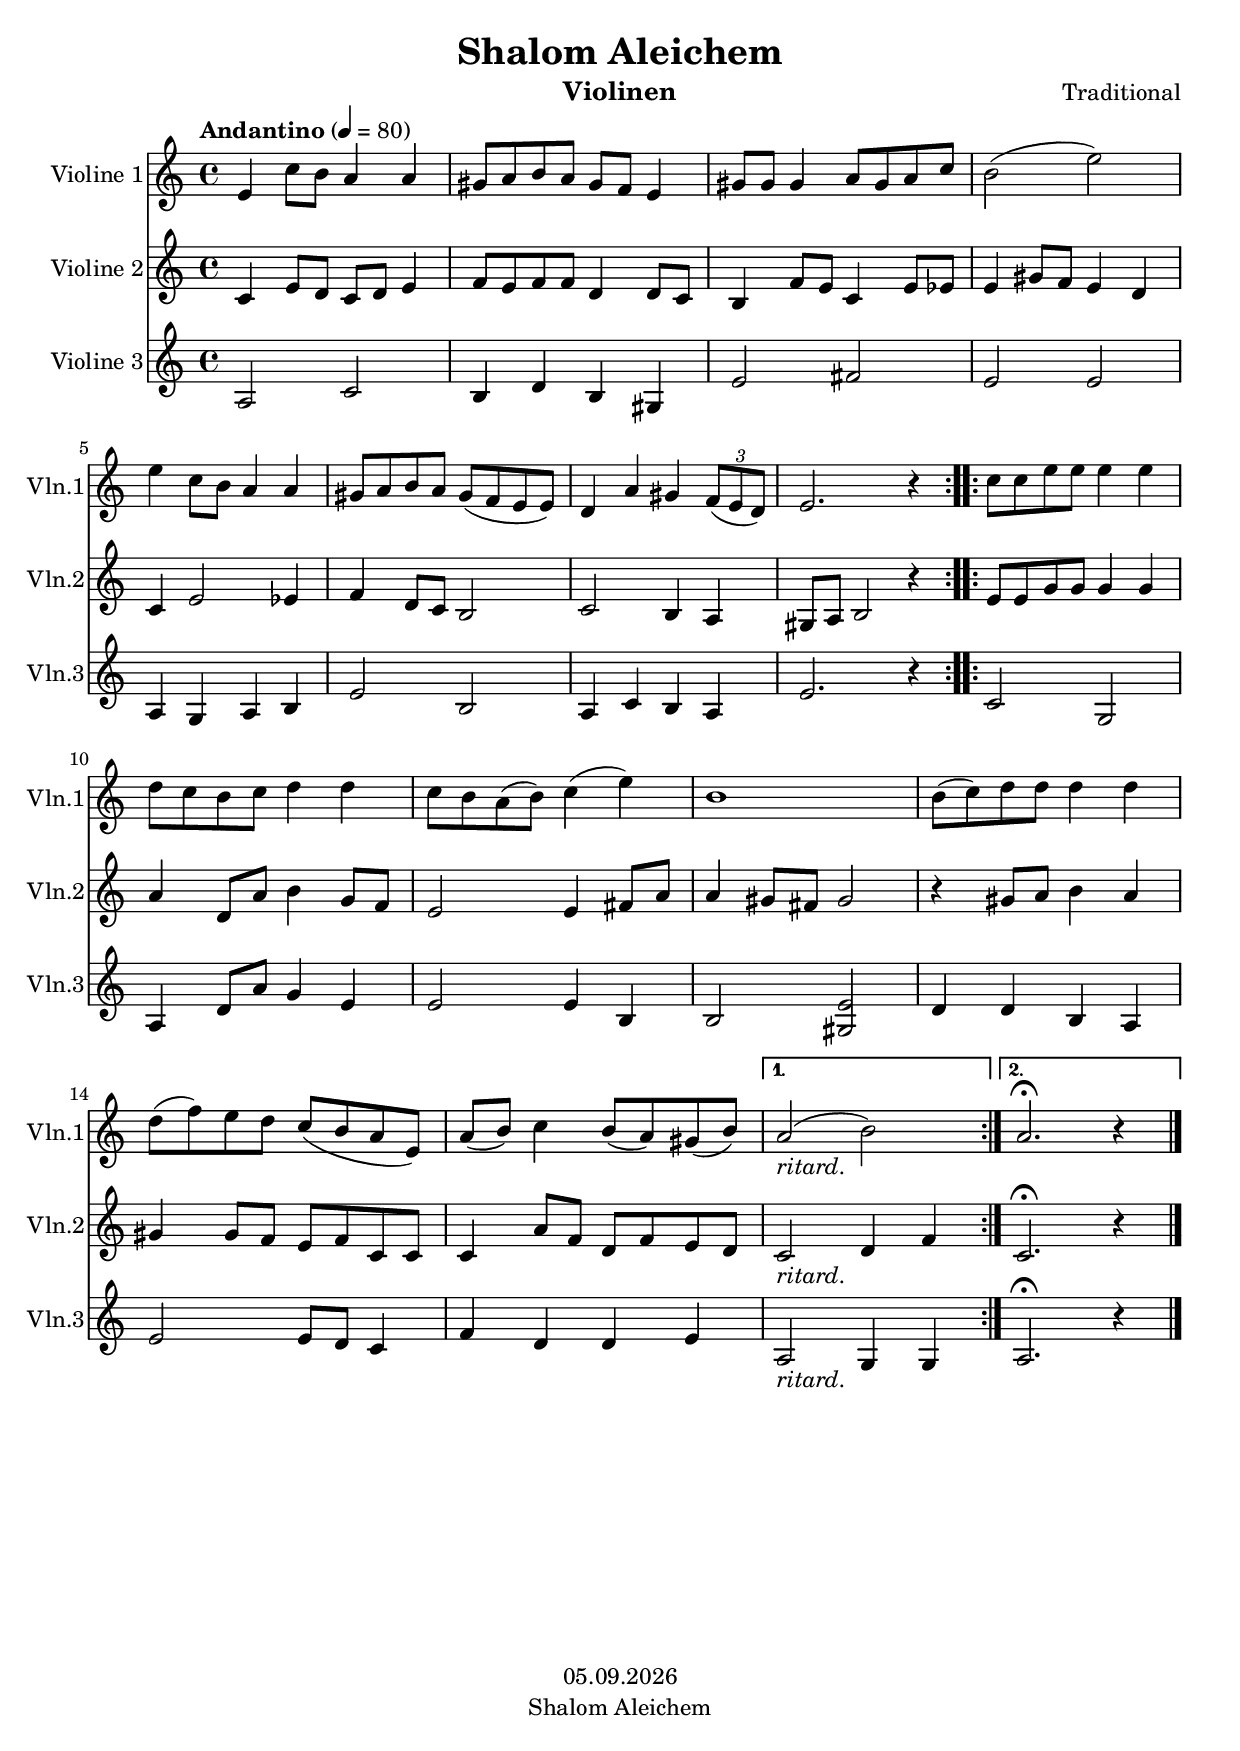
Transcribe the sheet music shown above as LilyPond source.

\version "2.18.2"

\include "../globals.ily"
\version "2.18.2"

\include "../globals.ily"

violinOne = {
  \globalSettings
  \clef treble
  \relative c' {    
    \repeat volta 2 {
      e4 c'8 b a4 a | gis8 a b a gis f e4 | gis8 gis gis4 a8 gis a c | b2( e) | \break
      e4 c8 b a4 a | gis8 a b a gis(f e e) | d4 a' gis \tuplet 3/2 { f8( e d) } | e2. r4 |
    }
    \repeat volta 2 {
      c'8 c e e e4 e | \break
      d8 c b c d4 d | c8 b a( b) c4( e) | b1 | b8( c) d d d4 d | \break
      d8( f) e d c( b a e) | a8( b) c4 b8( a) gis( b) |
    }
    \alternative {
        { a2_\markup { \italic "ritard." } ( b) }
        { a2.\fermata r4 }
      }
    \bar "|." 
  }
}

\version "2.18.2"

\include "../globals.ily"

violinTwo = {
  \globalSettings
  \clef treble
  \relative c' {  
    \repeat volta 2 {
      c4 e8 d c d e4 | f8 e f f d4 d8 c | b4 f'8 e c4 e8 es | e4 gis8 f e4 d | \break
      c4 e2 es4 | f4 d8 c b2 | c2 b4 a | gis8 a b2 r4 |
    }
    \repeat volta 2 {
      e8 e g g g4 g | \break
      a4 d,8 a' b4 g8 f | e2 e4 fis8 a | a4 gis8 fis gis2 | r4 gis8 a b4 a | \break
      gis4 gis8 f e f c c | c4 a'8 f d f e d |
    }
    \alternative {
        { c2_\markup { \italic "ritard." } d4 f }
        { c2.\fermata r4 }
      }
    \bar "|." 
  }
}

\version "2.18.2"

\include "../globals.ily"

violinThree = {
  \globalSettings
  \clef treble
  \relative c' {   
    \repeat volta 2 {
      a2 c | b4 d b gis | e'2 fis | e2 e | \break
      a,4 g a b | e2 b | a4 c b a | e'2. r4 |
    }
    \repeat volta 2 {
      c2 g | \break
      a4 d8 a' g4 e | e2 e4 b | b2 <gis e'> | d'4 d b a |
      \break
      e'2 e8 d c4 | f4 d d e |
    }
    \alternative {
        { a,2_\markup { \italic "ritard." } g4 g }
        { a2.\fermata r4 }
      }
    \bar "|." 
  }
}


\header {
  instrument = "Violinen"
}

\score {
  <<    
    \new Staff \with { instrumentName = "Violine 1" shortInstrumentName = "Vln.1" } { \violinOne }
    \new Staff \with { instrumentName = "Violine 2" shortInstrumentName = "Vln.2" } { \violinTwo }
    \new Staff \with { instrumentName = "Violine 3" shortInstrumentName = "Vln.3" } { \violinThree }  
  >>
  \layout {
    indent = 1.5 \cm
    short-indent = 0.5 \cm
  }
}
